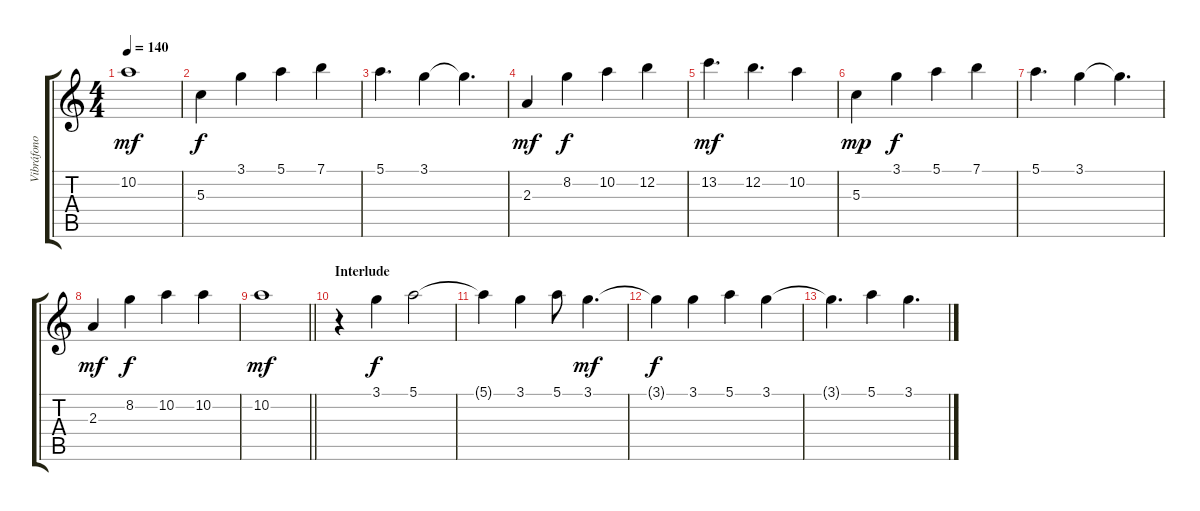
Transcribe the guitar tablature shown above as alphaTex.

\track ("Vibráfono" "Vibráfono") {instrument vibraphone}
\staff {score tabs}
\tuning (E5 B4 G4 D4 A3 E3) {hide}
\ts (4 4)
\tempo 140
\clef g2
\ks c
10.2.1{dy mf} |
5.3.4{dy f} 3.1.4 5.1.4 7.1.4 |
5.1.4{d} 3.1.4 3.1{t}.4{d} |
2.3.4{dy mf} 8.2.4{dy f} 10.2.4 12.2.4 |
13.2.4{d dy mf} 12.2.4{d} 10.2.4 |
5.3.4{dy mp} 3.1.4{dy f} 5.1.4 7.1.4 |
5.1.4{d} 3.1.4 3.1{t}.4{d} |
2.3.4{dy mf} 8.2.4{dy f} 10.2.4 10.2.4 |
\barLineRight lightlight
10.2.1{dy mf} |
\section ("" "Interlude")
r.4 3.1.4{dy f} 5.1.2 |
5.1{t}.4 3.1.4 5.1.8 3.1.4{d dy mf} |
3.1{t}.4{dy f} 3.1.4 5.1.4 3.1.4 |
3.1{t}.4{d} 5.1.4 3.1.4{d}
